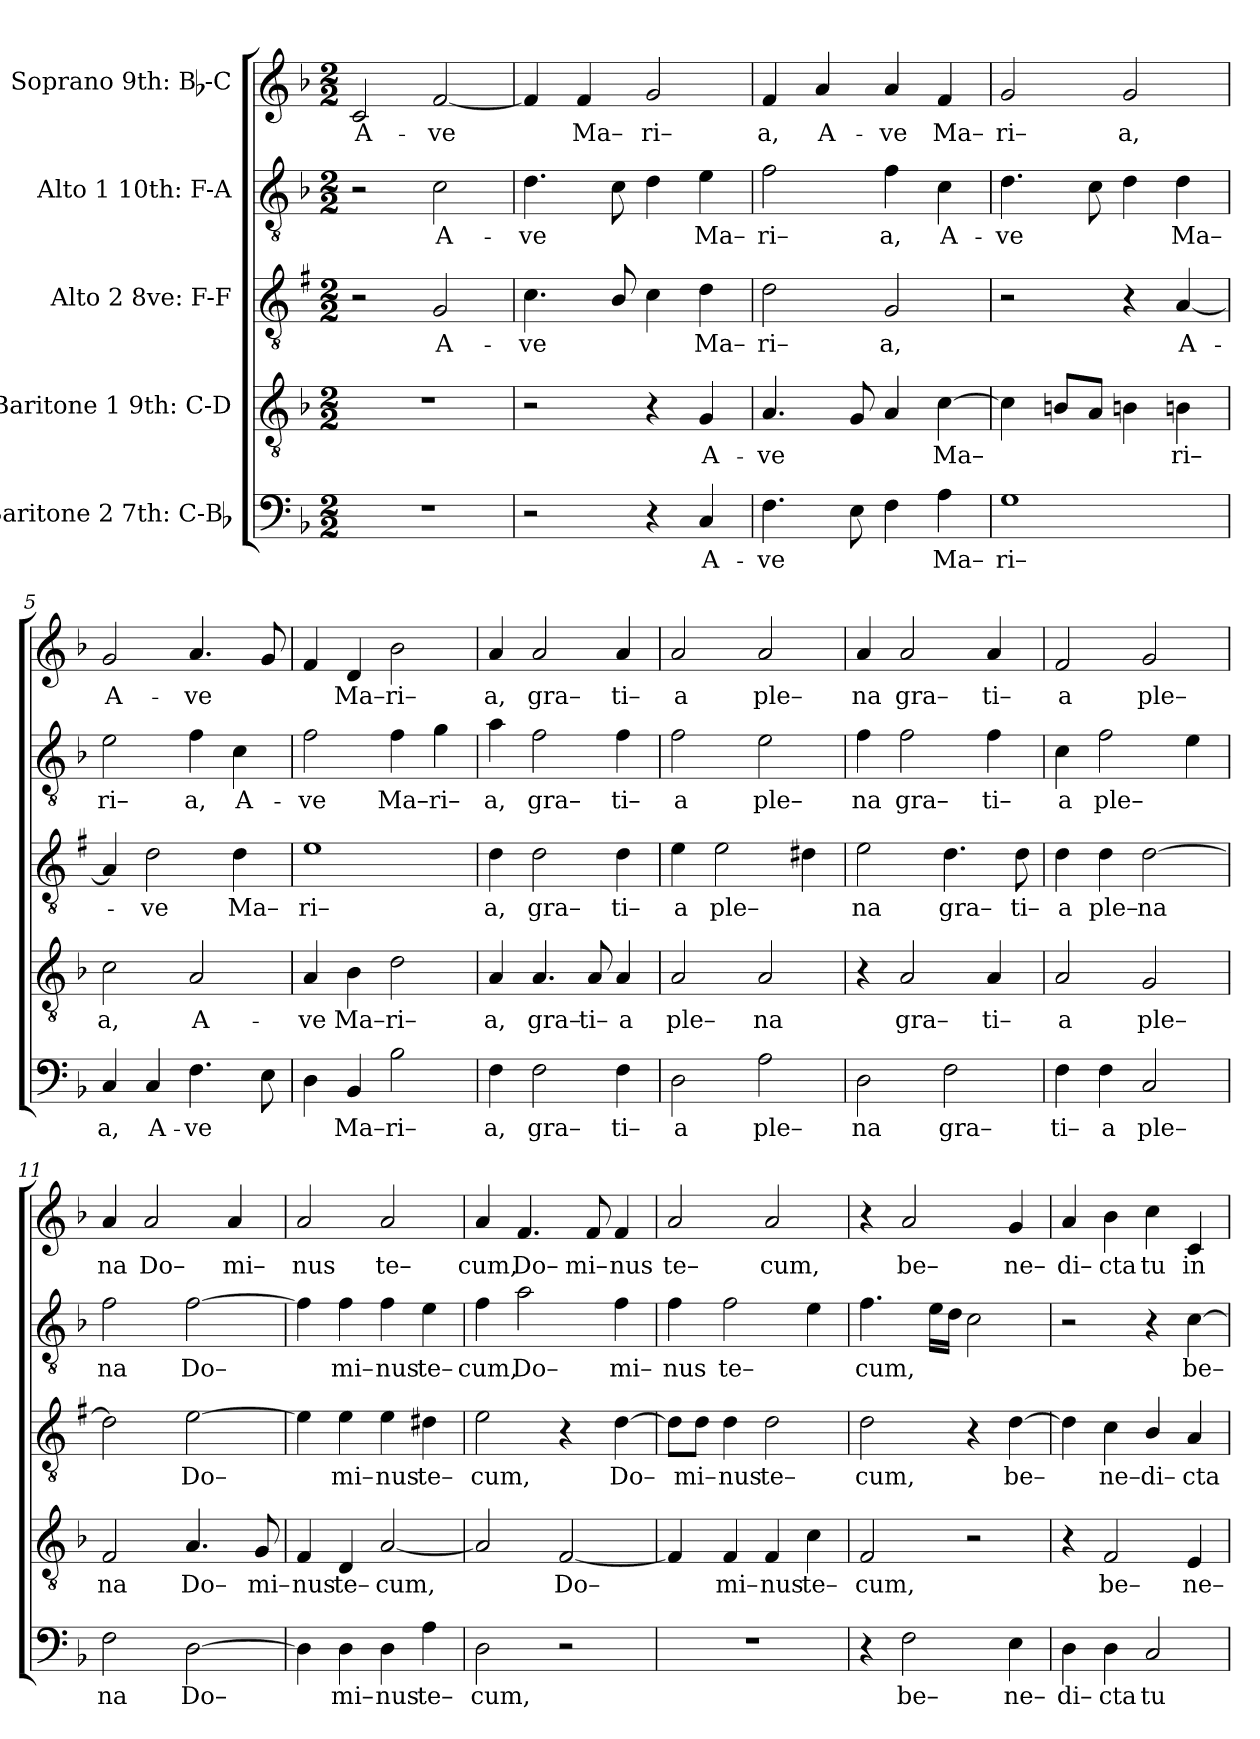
**kern	**text	**kern	**text	**kern	**text	**kern	**text	**kern	**text
*part5	*part5	*part4	*part4	*part3	*part3	*part2	*part2	*part1	*part1
*staff5	*staff5	*staff4	*staff4	*staff3	*staff3	*staff2	*staff2	*staff1	*staff1
*I"Baritone 2 7th: C-Bb	*	*I"Baritone 1 9th: C-D	*	*I"Alto 2 8ve: F-F	*	*I"Alto 1 10th: F-A	*	*I"Soprano 9th: Bb-C	*
*clefF4	*	*clefGv2	*	*clefGv2	*	*clefGv2	*	*clefG2	*
*	*	*	*	*ITrd1c2	*	*	*	*	*
*k[b-]	*	*k[b-]	*	*k[b-]	*	*k[b-]	*	*k[b-]	*
*F:	*	*F:	*	*F:	*	*F:	*	*F:	*
*M2/2	*	*M2/2	*	*M2/2	*	*M2/2	*	*M2/2	*
=1	=1	=1	=1	=1	=1	=1	=1	=1	=1
!	!	!	!	!	!	!	!	!	!LO:LY:b
1r	.	1r	.	2r	.	2r	.	2c/	A-
!	!	!	!	!	!LO:LY:b	!	!LO:LY:b	!	!LO:LY:b
.	.	.	.	2F/	A-	2c\	A-	[2f/	-ve
=2	=2	=2	=2	=2	=2	=2	=2	=2	=2
!	!	!	!	!	!LO:LY:b	!	!LO:LY:b	!	!
2r	.	2r	.	4.B-\	-ve	4.d\	-ve	4f/]	.
!	!	!	!	!	!	!	!	!	!LO:LY:b
.	.	.	.	.	.	.	.	4f/	Ma–
.	.	.	.	8A/	.	8c\	.	.	.
!	!	!	!	!	!	!	!	!	!LO:LY:b
4r	.	4r	.	4B-\	.	4d\	.	2g/	ri–
!	!LO:LY:b	!	!LO:LY:b	!	!LO:LY:b	!	!LO:LY:b	!	!
4C/	A-	4G/	A-	4c\	Ma–	4e\	Ma–	.	.
=3	=3	=3	=3	=3	=3	=3	=3	=3	=3
!	!LO:LY:b	!	!LO:LY:b	!	!LO:LY:b	!	!LO:LY:b	!	!LO:LY:b
4.F\	-ve	4.A/	-ve	2c\	ri–	2f\	ri–	4f/	a,
!	!	!	!	!	!	!	!	!	!LO:LY:b
.	.	.	.	.	.	.	.	4a/	A-
8E\	.	8G/	.	.	.	.	.	.	.
!	!	!	!	!	!LO:LY:b	!	!LO:LY:b	!	!LO:LY:b
4F\	.	4A/	.	2F/	a,	4f\	a,	4a/	-ve
!	!LO:LY:b	!	!LO:LY:b	!	!	!	!LO:LY:b	!	!LO:LY:b
4A\	Ma–	[4c\	Ma–	.	.	4c\	A-	4f/	Ma–
=4	=4	=4	=4	=4	=4	=4	=4	=4	=4
!	!LO:LY:b	!	!	!	!	!	!LO:LY:b	!	!LO:LY:b
1G	ri–	4c\]	.	2r	.	4.d\	-ve	2g/	ri–
.	.	8Bn/L	.	.	.	.	.	.	.
.	.	8A/J	.	.	.	8c\	.	.	.
!	!	!	!	!	!	!	!	!	!LO:LY:b
.	.	4Bni\	.	4r	.	4d\	.	2g/	a,
!	!	!	!LO:LY:b	!	!LO:LY:b	!	!LO:LY:b	!	!
.	.	4Bni\	ri–	[4G/	A-	4d\	Ma–	.	.
=5	=5	=5	=5	=5	=5	=5	=5	=5	=5
!	!LO:LY:b	!	!LO:LY:b	!	!	!	!LO:LY:b	!	!LO:LY:b
4C/	a,	2c\	a,	4G/]	.	2e\	ri–	2g/	A-
!	!LO:LY:b	!	!	!	!LO:LY:b	!	!	!	!
4C/	A-	.	.	2c\	-ve	.	.	.	.
!	!LO:LY:b	!	!LO:LY:b	!	!	!	!LO:LY:b	!	!LO:LY:b
4.F\	-ve	2A/	A-	.	.	4f\	a,	4.a/	-ve
!	!	!	!	!	!LO:LY:b	!	!LO:LY:b	!	!
.	.	.	.	4c\	Ma–	4c\	A-	.	.
8E\	.	.	.	.	.	.	.	8g/	.
!!LO:LB:g=z
=6	=6	=6	=6	=6	=6	=6	=6	=6	=6
!	!	!	!LO:LY:b	!	!LO:LY:b	!	!LO:LY:b	!	!
4D\	.	4A/	-ve	1d	ri–	2f\	-ve	4f/	.
!	!LO:LY:b	!	!LO:LY:b	!	!	!	!	!	!LO:LY:b
4BB-/	Ma–	4B-\	Ma–	.	.	.	.	4d/	Ma–
!	!LO:LY:b	!	!LO:LY:b	!	!	!	!LO:LY:b	!	!LO:LY:b
2B-\	ri–	2d\	ri–	.	.	4f\	Ma–	2b-\	ri–
!	!	!	!	!	!	!	!LO:LY:b	!	!
.	.	.	.	.	.	4g\	ri–	.	.
=7	=7	=7	=7	=7	=7	=7	=7	=7	=7
!	!LO:LY:b	!	!LO:LY:b	!	!LO:LY:b	!	!LO:LY:b	!	!LO:LY:b
4F\	a,	4A/	a,	4c\	a,	4a\	a,	4a/	a,
!	!LO:LY:b	!	!LO:LY:b	!	!LO:LY:b	!	!LO:LY:b	!	!LO:LY:b
2F\	gra–	4.A/	gra–	2c\	gra–	2f\	gra–	2a/	gra–
!	!	!	!LO:LY:b	!	!	!	!	!	!
.	.	8A/	ti–	.	.	.	.	.	.
!	!LO:LY:b	!	!LO:LY:b	!	!LO:LY:b	!	!LO:LY:b	!	!LO:LY:b
4F\	ti–	4A/	a	4c\	ti–	4f\	ti–	4a/	ti–
=8	=8	=8	=8	=8	=8	=8	=8	=8	=8
!	!LO:LY:b	!	!LO:LY:b	!	!LO:LY:b	!	!LO:LY:b	!	!LO:LY:b
2D\	a	2A/	ple–	4d\	a	2f\	a	2a/	a
!	!	!	!	!	!LO:LY:b	!	!	!	!
.	.	.	.	2d\	ple–	.	.	.	.
!	!LO:LY:b	!	!LO:LY:b	!	!	!	!LO:LY:b	!	!LO:LY:b
2A\	ple–	2A/	na	.	.	2e\	ple–	2a/	ple–
.	.	.	.	4c#X\	.	.	.	.	.
=9	=9	=9	=9	=9	=9	=9	=9	=9	=9
!	!LO:LY:b	!	!	!	!LO:LY:b	!	!LO:LY:b	!	!LO:LY:b
2D\	na	4r	.	2d\	na	4f\	na	4a/	na
!	!	!	!LO:LY:b	!	!	!	!LO:LY:b	!	!LO:LY:b
.	.	2A/	gra–	.	.	2f\	gra–	2a/	gra–
!	!LO:LY:b	!	!	!	!LO:LY:b	!	!	!	!
2F\	gra–	.	.	4.c\	gra–	.	.	.	.
!	!	!	!LO:LY:b	!	!	!	!LO:LY:b	!	!LO:LY:b
.	.	4A/	ti–	.	.	4f\	ti–	4a/	ti–
!	!	!	!	!	!LO:LY:b	!	!	!	!
.	.	.	.	8c\	ti–	.	.	.	.
=10	=10	=10	=10	=10	=10	=10	=10	=10	=10
!	!LO:LY:b	!	!LO:LY:b	!	!LO:LY:b	!	!LO:LY:b	!	!LO:LY:b
4F\	ti–	2A/	a	4c\	a	4c\	a	2f/	a
!	!LO:LY:b	!	!	!	!LO:LY:b	!	!LO:LY:b	!	!
4F\	a	.	.	4c\	ple–	2f\	ple–	.	.
!	!LO:LY:b	!	!LO:LY:b	!	!LO:LY:b	!	!	!	!LO:LY:b
2C/	ple–	2G/	ple–	[2c\	na	.	.	2g/	ple–
.	.	.	.	.	.	4e\	.	.	.
=11	=11	=11	=11	=11	=11	=11	=11	=11	=11
!	!LO:LY:b	!	!LO:LY:b	!	!	!	!LO:LY:b	!	!LO:LY:b
2F\	na	2F/	na	2c\]	.	2f\	na	4a/	na
!	!	!	!	!	!	!	!	!	!LO:LY:b
.	.	.	.	.	.	.	.	2a/	Do–
!	!LO:LY:b	!	!LO:LY:b	!	!LO:LY:b	!	!LO:LY:b	!	!
[2D\	Do–	4.A/	Do–	[2d\	Do–	[2f\	Do–	.	.
!	!	!	!	!	!	!	!	!	!LO:LY:b
.	.	.	.	.	.	.	.	4a/	mi–
!	!	!	!LO:LY:b	!	!	!	!	!	!
.	.	8G/	mi–	.	.	.	.	.	.
!!LO:PB:g=z
=12	=12	=12	=12	=12	=12	=12	=12	=12	=12
!	!	!	!LO:LY:b	!	!	!	!	!	!LO:LY:b
4D\]	.	4F/	nus	4d\]	.	4f\]	.	2a/	nus
!	!LO:LY:b	!	!LO:LY:b	!	!LO:LY:b	!	!LO:LY:b	!	!
4D\	mi–	4D/	te–	4d\	mi–	4f\	mi–	.	.
!	!LO:LY:b	!	!LO:LY:b	!	!LO:LY:b	!	!LO:LY:b	!	!LO:LY:b
4D\	nus	[2A/	cum,	4d\	nus	4f\	nus	2a/	te–
!	!LO:LY:b	!	!	!	!LO:LY:b	!	!LO:LY:b	!	!
4A\	te–	.	.	4c#X\	te–	4e\	te–	.	.
=13	=13	=13	=13	=13	=13	=13	=13	=13	=13
!	!LO:LY:b	!	!	!	!LO:LY:b	!	!LO:LY:b	!	!LO:LY:b
2D\	cum,	2A/]	.	2d\	cum,	4f\	cum,	4a/	cum,
!	!	!	!	!	!	!	!LO:LY:b	!	!LO:LY:b
.	.	.	.	.	.	2a\	Do–	4.f/	Do–
!	!	!	!LO:LY:b	!	!	!	!	!	!
2r	.	[2F/	Do–	4r	.	.	.	.	.
!	!	!	!	!	!	!	!	!	!LO:LY:b
.	.	.	.	.	.	.	.	8f/	mi–
!	!	!	!	!	!LO:LY:b	!	!LO:LY:b	!	!LO:LY:b
.	.	.	.	[4c\	Do–	4f\	mi–	4f/	nus
=14	=14	=14	=14	=14	=14	=14	=14	=14	=14
!	!	!	!	!	!	!	!LO:LY:b	!	!LO:LY:b
1r	.	4F/]	.	8c\L]	.	4f\	nus	2a/	te–
!	!	!	!	!	!LO:LY:b	!	!	!	!
.	.	.	.	8c\J	mi–	.	.	.	.
!	!	!	!LO:LY:b	!	!LO:LY:b	!	!LO:LY:b	!	!
.	.	4F/	mi–	4c\	nus	2f\	te–	.	.
!	!	!	!LO:LY:b	!	!LO:LY:b	!	!	!	!LO:LY:b
.	.	4F/	nus	2c\	te–	.	.	2a/	cum,
!	!	!	!LO:LY:b	!	!	!	!	!	!
.	.	4c\	te–	.	.	4e\	.	.	.
=15	=15	=15	=15	=15	=15	=15	=15	=15	=15
!	!	!	!LO:LY:b	!	!LO:LY:b	!	!LO:LY:b	!	!
4r	.	2F/	cum,	2c\	cum,	4.f\	cum,	4r	.
!	!LO:LY:b	!	!	!	!	!	!	!	!LO:LY:b
2F\	be–	.	.	.	.	.	.	2a/	be–
.	.	.	.	.	.	16e\LL	.	.	.
.	.	.	.	.	.	16d\JJ	.	.	.
.	.	2r	.	4r	.	2c\	.	.	.
!	!LO:LY:b	!	!	!	!LO:LY:b	!	!	!	!LO:LY:b
4E\	ne–	.	.	[4c\	be–	.	.	4g/	ne–
=16	=16	=16	=16	=16	=16	=16	=16	=16	=16
!	!LO:LY:b	!	!	!	!	!	!	!	!LO:LY:b
4D\	di–	4r	.	4c\]	.	2r	.	4a/	di–
!	!LO:LY:b	!	!LO:LY:b	!	!LO:LY:b	!	!	!	!LO:LY:b
4D\	cta	2F/	be–	4B-\	ne–	.	.	4b-\	cta
!	!LO:LY:b	!	!	!	!LO:LY:b	!	!	!	!LO:LY:b
2C/	tu	.	.	4A/	di–	4r	.	4cc\	tu
!	!	!	!LO:LY:b	!	!LO:LY:b	!	!LO:LY:b	!	!LO:LY:b
.	.	4E/	ne–	4G/	cta	[4c\	be–	4c/	in
=	=	=	=	=	=	=	=	=	=
*-	*-	*-	*-	*-	*-	*-	*-	*-	*-
